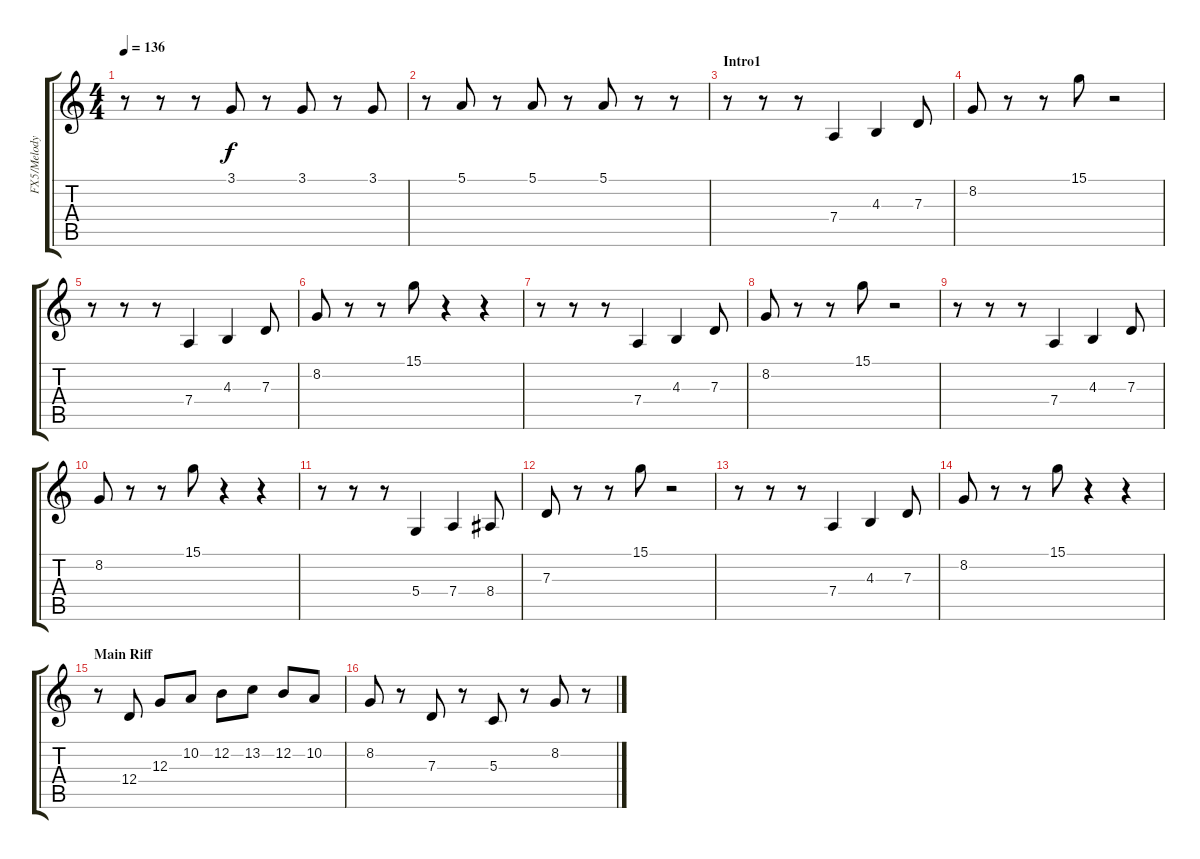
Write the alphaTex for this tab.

\track ("FX5/Melody" "FX5/Melody") {instrument fx5brightness}
\staff {score tabs}
\tuning (E4 B3 G3 D3 A2 E2) {hide}
\ts (4 4)
\tempo 136
\clef g2
\ks c
r.8{dy f} r.8 r.8 3.1.8 r.8 3.1.8 r.8 3.1.8 |
r.8 5.1.8 r.8 5.1.8 r.8 5.1.8 r.8 r.8 |
\section ("" "Intro1")
r.8 r.8 r.8 7.4.4 4.3.4 7.3.8 |
8.2.8 r.8 r.8 15.1.8 r.2 |
r.8 r.8 r.8 7.4.4 4.3.4 7.3.8 |
8.2.8 r.8 r.8 15.1.8 r.4 r.4 |
r.8 r.8 r.8 7.4.4 4.3.4 7.3.8 |
8.2.8 r.8 r.8 15.1.8 r.2 |
r.8 r.8 r.8 7.4.4 4.3.4 7.3.8 |
8.2.8 r.8 r.8 15.1.8 r.4 r.4 |
r.8 r.8 r.8 5.4.4 7.4.4 8.4.8 |
7.3.8 r.8 r.8 15.1.8 r.2 |
r.8 r.8 r.8 7.4.4 4.3.4 7.3.8 |
8.2.8 r.8 r.8 15.1.8 r.4 r.4 |
\section ("" "Main Riff")
r.8 12.4.8 12.3.8 10.2.8 12.2.8 13.2.8 12.2.8 10.2.8 |
8.2.8 r.8 7.3.8 r.8 5.3.8 r.8 8.2.8 r.8
